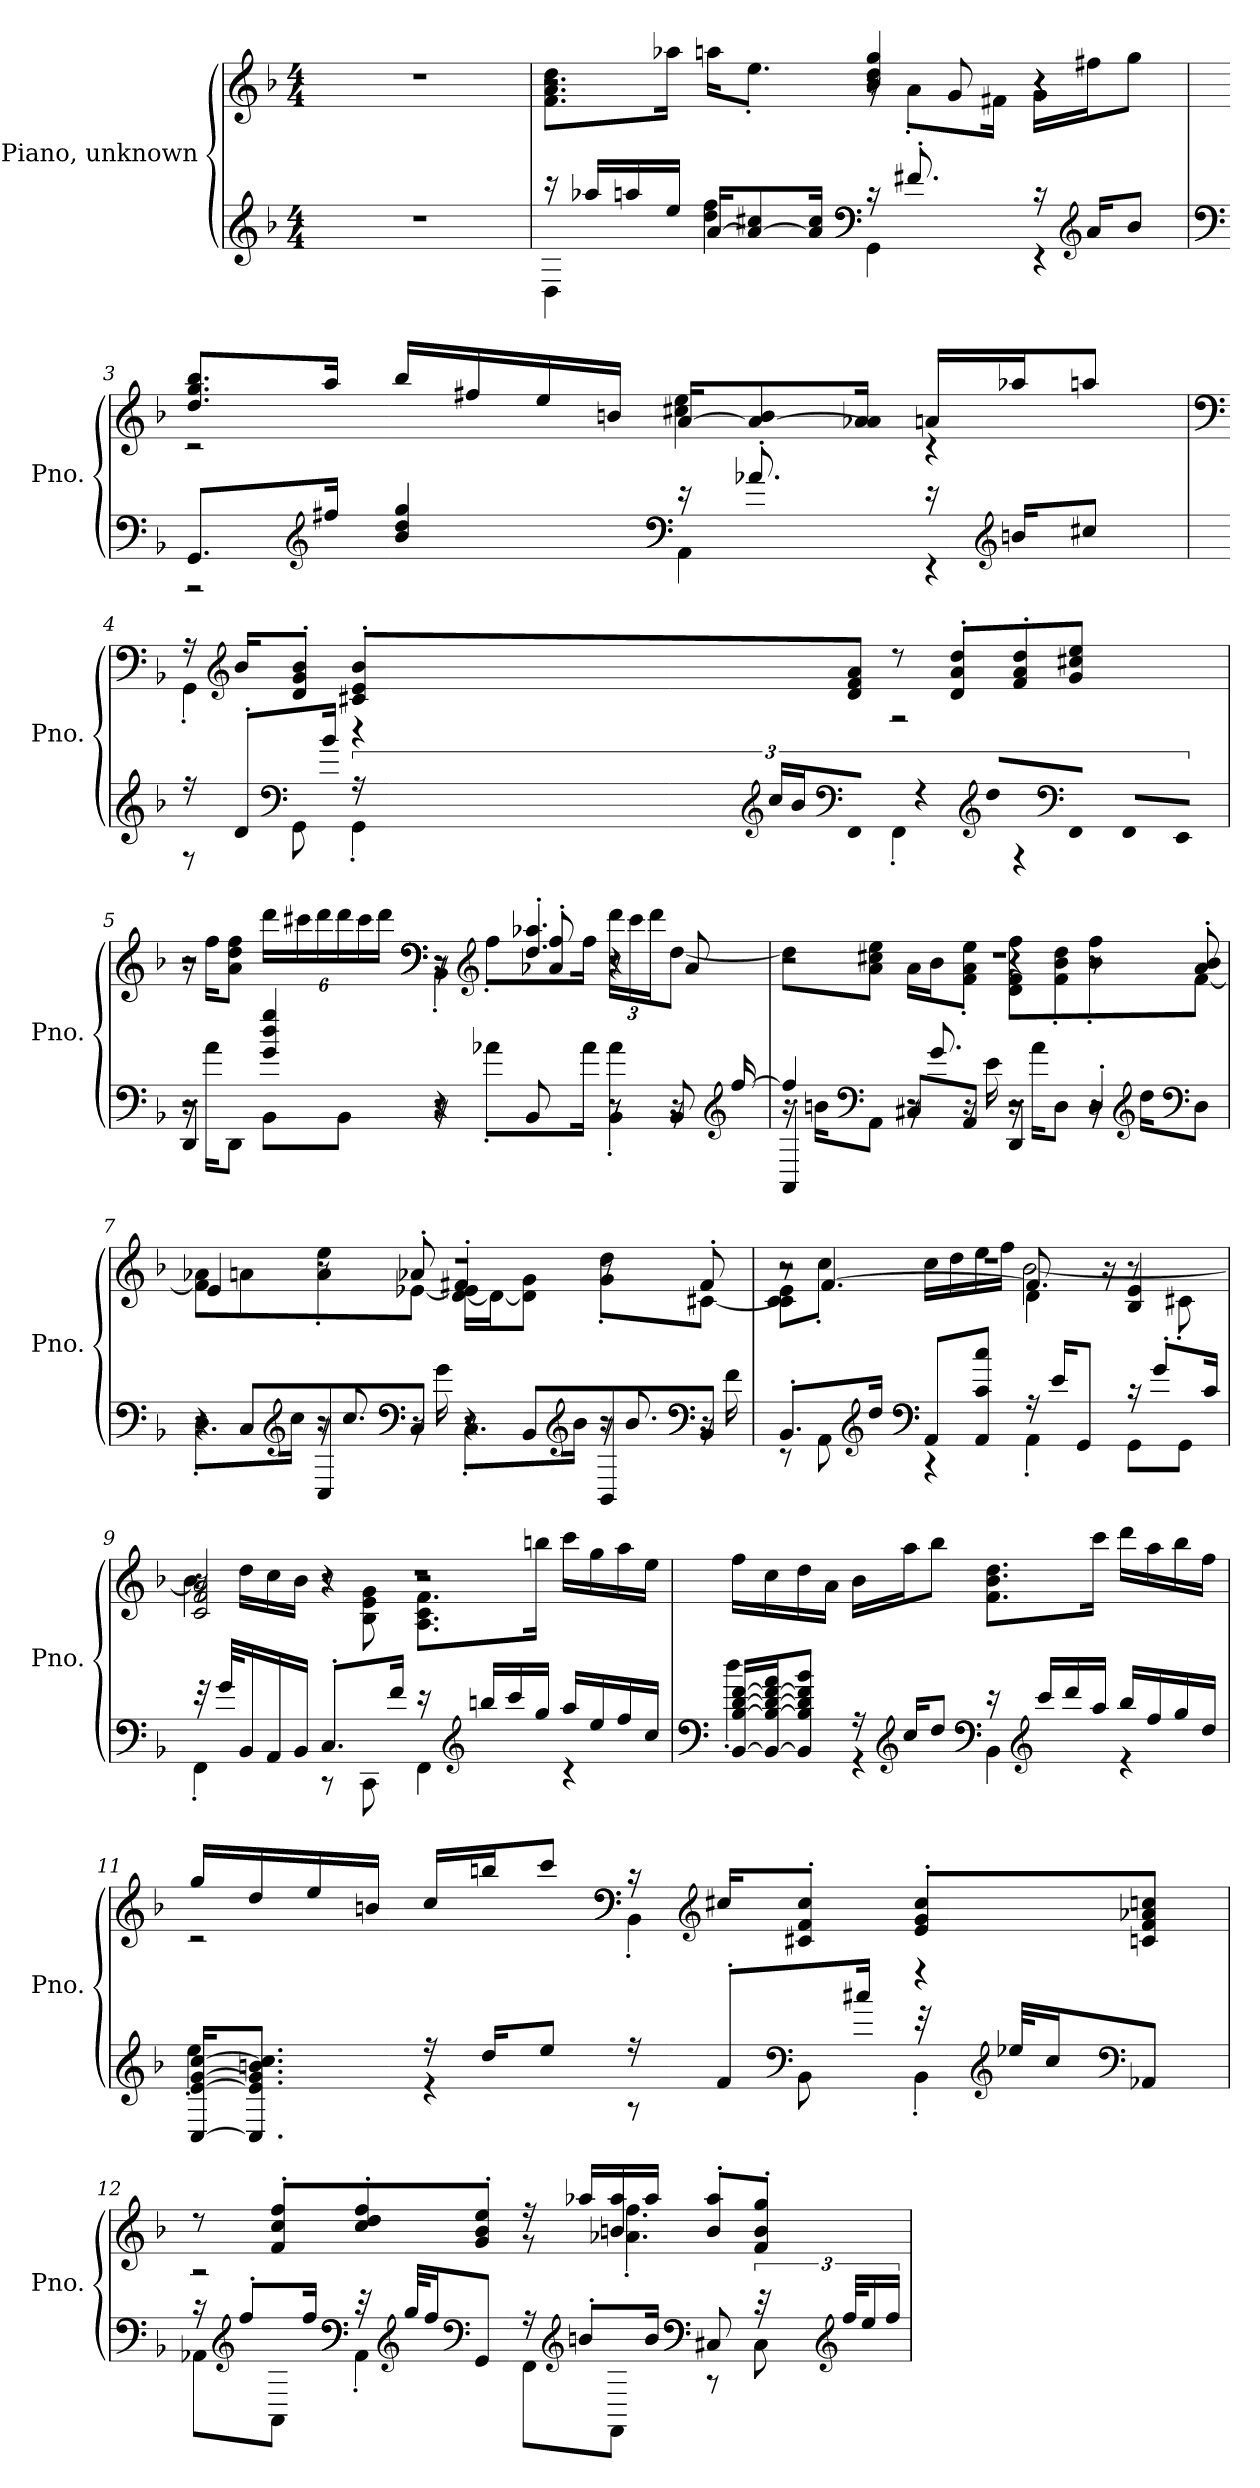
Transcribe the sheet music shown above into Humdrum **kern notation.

**kern	**kern
*part1	*part1
*staff2	*staff1
*I"Piano, unknown	*
*I'Pno.	*
*clefG2	*clefG2
*k[b-]	*k[b-]
*M4/4	*M4/4
*MM120	*MM120
=1	=1
1r	1r
=2	=2
*^	*^
*	*	*	*^
16r	4D\	2r	8.f\ 8.a\ 8.dd\L	2r
16aa-X/LL	.	.	.	.
16aan/	.	.	.	.
16ee/JJ	.	.	16aa-X\Jk	.
[16a/KL	4dd\ 4ff\	.	16aan\KL	.
8a/_ 8cc#X/	.	.	8.ee'\J	.
16a/] 16cc#/Jk	.	.	.	.
*clefF4	*	*	*	*
16r	4GG\	4b-/ 4dd/ 4gg/	16r	8r
8.f#X'/	.	.	8a'\L	.
.	.	.	.	8g/
.	.	.	16f#X\Jk	.
16r	4r	4r	16g\LL	4r
*clefG2	*	*	*	*
16a/KL	.	.	16ff#X\J	.
8b-/J	.	.	8gg\J	.
*	*	*v	*v	*v
!!LO:LB:g=z
=3	=3	=3
*clefF4	*	*
*	*	*^
8.GG/L	2r	8.dd/ 8.gg/ 8.bb-/L	2r
*clefG2	*	*	*
16ff#X/Jk	.	16aa/Jk	.
4b-/ 4dd/ 4gg/	.	16bb-/LL	.
.	.	16ff#X/	.
.	.	16ee/	.
.	.	16bn/JJ	.
*clefF4	*	*	*
16r	4AA\	[16a/KL	4cc#X\ 4ee\
8.a-X'/	.	8a/_ 8b/	.
.	.	16a-X/ 16a/]Jk	.
16r	4r	16an/LL	4r
*clefG2	*	*	*
16bn/KL	.	16aa-X/J	.
8cc#X/J	.	8aan/J	.
!!LO:LB:g=z	!!
=4	=4	=4	=4
*	*	*clefF4	*
16r	8r	16r	4GG'\
*	*	*clefG2	*
8d'/L	.	16b-/KL	.
*clefF4	*	*	*
.	8GG\	8d/' 8g/' 8b-/'J	.
16b-/Jk	.	.	.
24r	4GG'\	8c#X/' 8e/' 8b-/'L	4r
*clefG2	*	*	*
24cc/LL	.	.	.
24b-/J	.	.	.
*clefF4	*	*	*
8FF/J	.	8d/ 8f/ 8a/J	.
16r	4FF'\	8r	2r
*clefG2	*	*	*
16dd/KL	.	.	.
*clefF4	*	*	*
8FF/J	.	8d/' 8a/' 8dd/'L	.
8FF/L	4r	8f/' 8a/' 8dd/'	.
8EE/J	.	8g/ 8cc#X/ 8ee/J	.
!!LO:LB:g=z
=5	=5	=5	=5
*	*^	*^	*^
2r	16r	4DD'/	2r	16r	2r	2r
.	16a\KL	.	.	16ff\KL	.	.
.	8DD\J	.	.	8a\ 8dd\ 8ff\J	.	.
*	*	*	*	*Xbrackettup	*	*
.	8BB-\L	4g/ 4dd/ 4gg/	.	24ddd\LL	.	.
.	.	.	.	24ccc#X\	.	.
.	.	.	.	24ddd\	.	.
.	8BB-\J	.	.	24ddd\	.	.
.	.	.	.	24ccc#\	.	.
.	.	.	.	24ddd\JJ	.	.
*	*	*	*clefF4	*	*	*
4r	16r	8r	8r	16r	8r	4BB-'\
*	*	*	*clefG2	*	*	*
.	8a-X'\L	.	.	8ff'\L	.	.
.	.	8BB-/	4.dd/' 4.aa-X/'	.	8a-X/' 8ff/'	.
.	16a-\Jk	.	.	16ff\Jk	.	.
8r	4BB-\' 4a-\'	8r	.	24ddd\LL	8r	4r
.	.	.	.	24ccc#\	.	.
.	.	.	.	24ddd\J	.	.
16r	.	8BB-/	.	[8dd\J	8a-/	.
*clefG2	*	*	*	*	*	*
[16ff/	.	.	.	.	.	.
*	*	*	*	*	*v	*v
!!LO:LB:g=z
=6	=6	=6	=6	=6	=6
4ff/]	16r	4AA'/	1r	8dd\L]	2r
.	16bn\KL	.	.	.	.
*clefF4	*	*	*	*	*
.	8AA\J	.	.	8a\ 8cc#X\ 8ee\J	.
16r	8r	8C#X/L	.	16a\LL	.
8.g/	.	.	.	16b-\J	.
.	16r	8AA/J	.	8f\' 8a\' 8ee\'J	.
.	16e\	.	.	.	.
2r	16r	4DD'/	.	8d\ 8f\ 8ff\L	4r
.	16a\KL	.	.	.	.
.	8D\J	.	.	8f\' 8b-\' 8dd\'	.
.	16r	4D'/	.	8b-\' 8ff\'	8r
*clefG2	*	*	*	*	*
.	16dd\KL	.	.	.	.
*clefF4	*	*	*	*	*
.	8D\J	.	.	[8f\J	8a/' 8b-/'
!!LO:LB:g=z	!!	!!
=7	=7	=7	=7	=7	=7
4r	8.D'\L	8r	1r	8f\] 8a-X\L	4e/
.	.	8C/L	.	8an\	.
*clefG2	*	*	*	*	*
.	16cc\Jk	.	.	.	.
16r	8r	8C/	.	8a\' 8ee\'	8r
8.cc/	.	.	.	.	.
*clefF4	*	*	*	*	*
.	16r	8C/J	.	[8e-X\J	8a-X'/
.	16g\	.	.	.	.
4r	8.C'\L	8r	.	[16d\ 16e-\]LL	4f#X'/
.	.	.	.	16d\J_	.
.	.	8BB-/L	.	8d\] 8g\J	.
*clefG2	*	*	*	*	*
.	16b-\Jk	.	.	.	.
16r	8r	8BB-/	.	8g\' 8dd\'L	8r
8.b-/	.	.	.	.	.
*clefF4	*	*	*	*	*
.	16r	8BB-/J	.	[8c#X\J	8f#'/
.	16f\	.	.	.	.
*	*v	*v	*	*	*
=8	=8	=8	=8	=8
*	*	*	*	*^
8.BB-'/L	8r	1r	8c\ 8c#\] 8e\L	8r	2r
.	8AA\	.	8cc'\J	[4.f/	.
*clefG2	*	*	*	*	*
16dd/Jk	.	.	.	.	.
*clefF4	*	*	*	*	*
8AA/L	4r	.	16cc\LL	.	.
.	.	.	16dd\	.	.
8AA/ 8c/ 8cc/J	.	.	16ee\	.	.
.	.	.	16ff\JJ	.	.
16r	4AA'\	.	4d\	8.f/]	[2b-\
16e/KL	.	.	.	.	.
8GG/J	.	.	.	.	.
.	.	.	.	16r	.
16r	8GG\L	.	8r	4B-/ 4e/	.
8g'/L	.	.	.	.	.
.	8GG\J	.	8c#X'\	.	.
16c/Jk	.	.	.	.	.
!!LO:PB:g=z	!!	!!	!!
=9	=9	=9	=9	=9	=9
32r	4FF'\	1r	16r	2c/ 2f/ 2a/	4b-\]
32g/KLL	.	.	.	.	.
16BB-/	.	.	16dd\LL	.	.
16AA/	.	.	16cc\	.	.
16BB-/JJ	.	.	16b-\JJ	.	.
8.C'/L	8r	.	8r	.	4r
.	8CC\	.	8B-\ 8e\ 8g\	.	.
16f/Jk	.	.	.	.	.
16r	4FF\	.	8.A\ 8.c\ 8.f\L	2r	2r
*clefG2	*	*	*	*	*
16bbn/LL	.	.	.	.	.
16ccc/	.	.	.	.	.
16gg/JJ	.	.	16bbn\Jk	.	.
16aa/LL	4r	.	16ccc\LL	.	.
16ee/	.	.	16gg\	.	.
16ff/	.	.	16aa\	.	.
16cc/JJ	.	.	16ee\JJ	.	.
*	*	*v	*v	*v	*v
=10	=10	=10
*clefF4	*	*
[16BB-/ [16B-/ [16d/ [16f/LL	4dd'\	16ff\LL
16BB-/_ 16B-/_ 16d/_ 16f/_ 16a/J	.	16cc\
8BB-/] 8B-/] 8d/] 8f/] 8b-/J	.	16dd\
.	.	16a\JJ
16r	4r	16b-\LL
*clefG2	*	*
16cc/KL	.	16aa\J
8dd/J	.	8bb-\J
*clefF4	*	*
16r	4BB-\	8.f\ 8.b-\ 8.dd\L
*clefG2	*	*
16ccc/LL	.	.
16ddd/	.	.
16aa/JJ	.	16ccc\Jk
16bb-/LL	4r	16ddd\LL
16ff/	.	16aa\
16gg/	.	16bb-\
16dd/JJ	.	16ff\JJ
!!LO:LB:g=z
=11	=11	=11
*	*	*^
[16C/ [16e/ [16g/ [16cc/KL	4ee'\	16gg/LL	2r
8.C/] 8.e/] 8.g/] 8.bn/ 8.cc/]J	.	16dd/	.
.	.	16ee/	.
.	.	16bn/JJ	.
16r	4r	16cc/LL	.
16dd/KL	.	16bbn/J	.
8ee/J	.	8ccc/J	.
*	*	*clefF4	*
16r	8r	16r	4BB-'\
*	*	*clefG2	*
8f'/L	.	16cc#X/KL	.
*clefF4	*	*	*
.	8BB-\	8c#X/' 8f/' 8cc#/'J	.
16cc#X/Jk	.	.	.
32r	4BB-'\	8e/' 8g/' 8cc#/'L	4r
*clefG2	*	*	*
32ee-X/KLL	.	.	.
16cc#/J	.	.	.
*clefF4	*	*	*
8AA-X/J	.	8cn/ 8f/ 8a-X/ 8ccn/J	.
!!LO:LB:g=z	!!
=12	=12	=12	=12
16r	8AA-X\L	8r	2r
*clefG2	*	*	*
8ff'/L	.	.	.
.	8AA-\J	8f/' 8cc/' 8ff/'L	.
16ff/Jk	.	.	.
*clefF4	*	*	*
32r	4AA-'\	8cc/' 8dd/' 8ff/'	.
*clefG2	*	*	*
32gg/KLL	.	.	.
16ff/J	.	.	.
*clefF4	*	*	*
8GG/J	.	8g/' 8b-/' 8ee/'J	.
16r	8FF\L	16r	8r
*clefG2	*	*	*
8bn'/L	.	16aa-X/LL	.
.	8FF\J	16bn/ 16aa-/	4.a-X\' 4.ff\'
16b/Jk	.	16aa-/JJ	.
*clefF4	*	*	*
8C#X/	8r	8b/' 8aa-/'L	.
48r	8C#\	8f/' 8b/' 8gg/'J	.
*clefG2	*	*	*
48ff/KLL	.	.	.
24ee/	.	.	.
24ff/JJ	.	.	.
*v	*v	*	*
*	*v	*v
=	=
*-	*-
